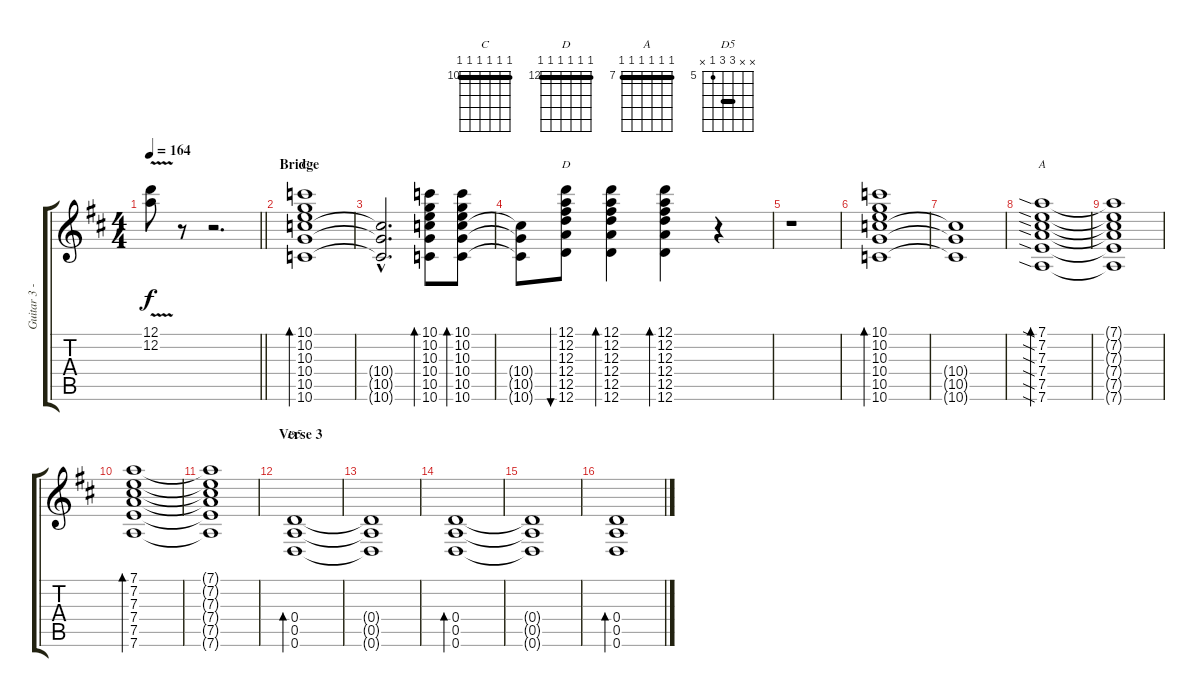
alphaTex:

\track ("Guitar 3 - Walsh (Open D)" "Guitar 3 -") {instrument distortionguitar}
\staff {score tabs}
\tuning (D4 A3 Gb3 D3 A2 D2) {hide}
\chord ("C" 10 10 10 10 10 10) {firstfret 10 barre 10}
\chord ("D" 12 12 12 12 12 12) {firstfret 12 barre 12}
\chord ("A" 7 7 7 7 7 7) {firstfret 7 barre 7}
\chord ("D5" x x 7 7 5 x) {firstfret 5 barre 7}
\ts (4 4)
\tempo 164
\clef g2
\barLineRight lightlight
\ks d
(12.1{v} 12.2).8{dy f} r.8 r.2{d} |
\section ("" "Bridge")
(10.1 10.2 10.3 10.4 10.5 10.6).1{bd 60 ch "C" volume 9} |
(10.4{hac t} 10.5{hac t} 10.6{hac t}).2{d} (10.1 10.2 10.3 10.4 10.5 10.6).8{bd 60} (10.1 10.2 10.3 10.4 10.5 10.6).8{bd 60} |
(10.4{t} 10.5{t} 10.6{t}).8 (12.1 12.2 12.3 12.4 12.5 12.6).8{bu 60 ch "D"} (12.1 12.2 12.3 12.4 12.5 12.6).4{bd 60} (12.1 12.2 12.3 12.4 12.5 12.6).4{bd 60} r.4 |
r.1 |
(10.1 10.2 10.3 10.4 10.5 10.6).1{bd 60 volume 9} |
(10.4{t} 10.5{t} 10.6{t}).1 |
(7.1{sia} 7.2{sia} 7.3{sia} 7.4{sia} 7.5{sia} 7.6{sia}).1{bd 60 ch "A"} |
(7.1{t} 7.2{t} 7.3{t} 7.4{t} 7.5{t} 7.6{t}).1 |
(7.1 7.2 7.3 7.4 7.5 7.6).1{bd 60} |
(7.1{t} 7.2{t} 7.3{t} 7.4{t} 7.5{t} 7.6{t}).1 |
\section ("" "Verse 3")
(0.4 0.5 0.6).1{bd 120 ch "D5"} |
(0.4{t} 0.5{t} 0.6{t}).1 |
(0.4 0.5 0.6).1{bd 120} |
(0.4{t} 0.5{t} 0.6{t}).1 |
(0.4 0.5 0.6).1{bd 120}
